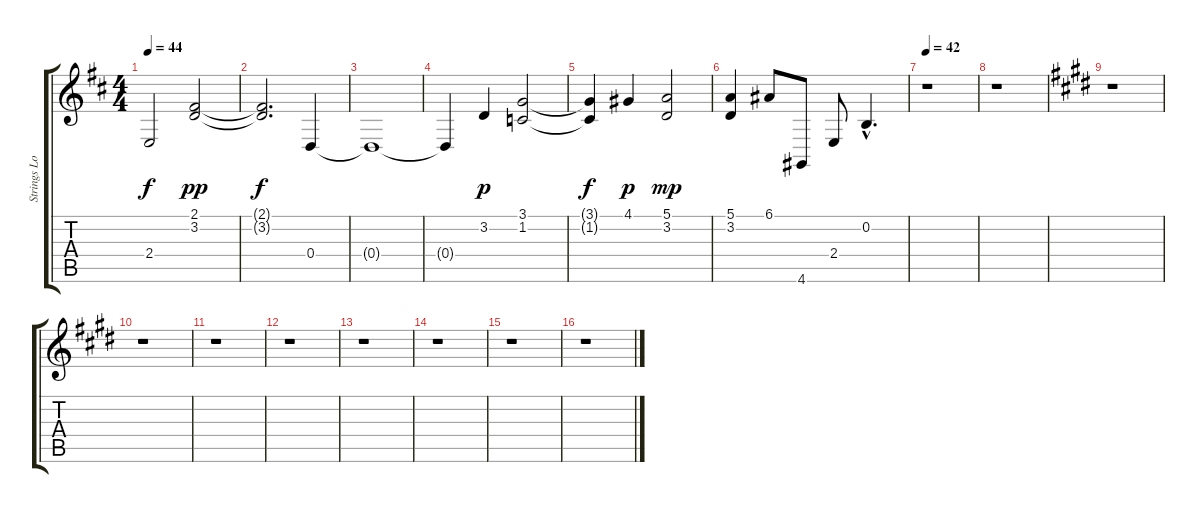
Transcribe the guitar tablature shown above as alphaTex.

\track ("Strings Lower" "Strings Lo") {instrument stringensemble1}
\staff {score tabs}
\tuning (E4 B3 G3 D3 A2 E2) {hide}
\ts (4 4)
\tempo 44
\clef g2
\ks d
2.4{t}.2{dy f} (2.1 3.2).2{dy pp} |
(2.1{t} 3.2{t}).2{d dy f} 0.4.4 |
0.4{t}.1 |
0.4{t}.4 3.2.4{dy p} (3.1 1.2).2 |
(3.1{t} 1.2{t}).4{dy f} 4.1.4{dy p} (5.1 3.2).2{dy mp} |
(5.1 3.2).4 6.1.8 4.6.8 2.4.8 0.2{hac}.4{d} |
\tempo 42
r.1 |
r.1 |
\ks e
r.1 |
r.1 |
r.1 |
r.1 |
r.1 |
r.1 |
r.1 |
r.1
